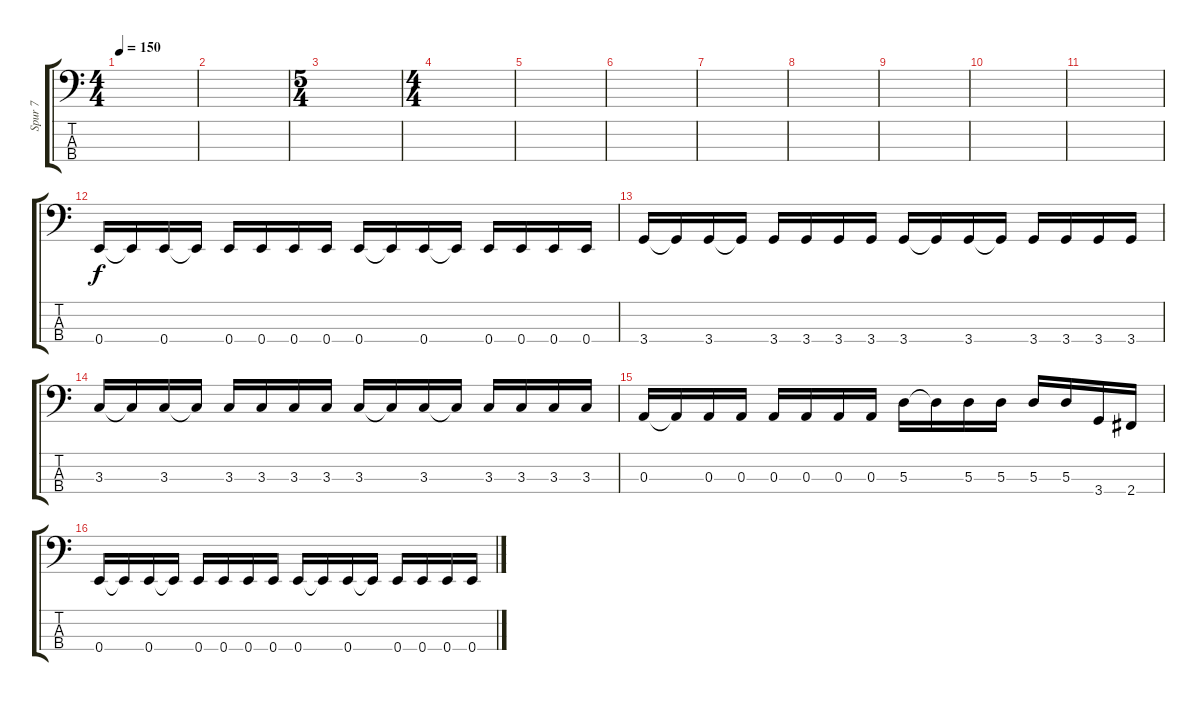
\track ("Spur 7" "Spur 7") {instrument electricbasspick}
\staff {score tabs}
\tuning (G2 D2 A1 E1) {hide}
\ts (4 4)
\tempo 150
\clef f4
\ks c
|
|
\ts (5 4)
|
\ts (4 4)
|
|
|
|
|
|
|
|
0.4.16 0.4{t}.16 0.4.16 0.4{t}.16 0.4.16 0.4.16 0.4.16 0.4.16 0.4.16 0.4{t}.16 0.4.16 0.4{t}.16 0.4.16 0.4.16 0.4.16 0.4.16 |
3.4.16 3.4{t}.16 3.4.16 3.4{t}.16 3.4.16 3.4.16 3.4.16 3.4.16 3.4.16 3.4{t}.16 3.4.16 3.4{t}.16 3.4.16 3.4.16 3.4.16 3.4.16 |
3.3.16 3.3{t}.16 3.3.16 3.3{t}.16 3.3.16 3.3.16 3.3.16 3.3.16 3.3.16 3.3{t}.16 3.3.16 3.3{t}.16 3.3.16 3.3.16 3.3.16 3.3.16 |
0.3.16 0.3{t}.16 0.3.16 0.3.16 0.3.16 0.3.16 0.3.16 0.3.16 5.3.16 5.3{t}.16 5.3.16 5.3.16 5.3.16 5.3.16 3.4.16 2.4.16 |
0.4.16 0.4{t}.16 0.4.16 0.4{t}.16 0.4.16 0.4.16 0.4.16 0.4.16 0.4.16 0.4{t}.16 0.4.16 0.4{t}.16 0.4.16 0.4.16 0.4.16 0.4.16
